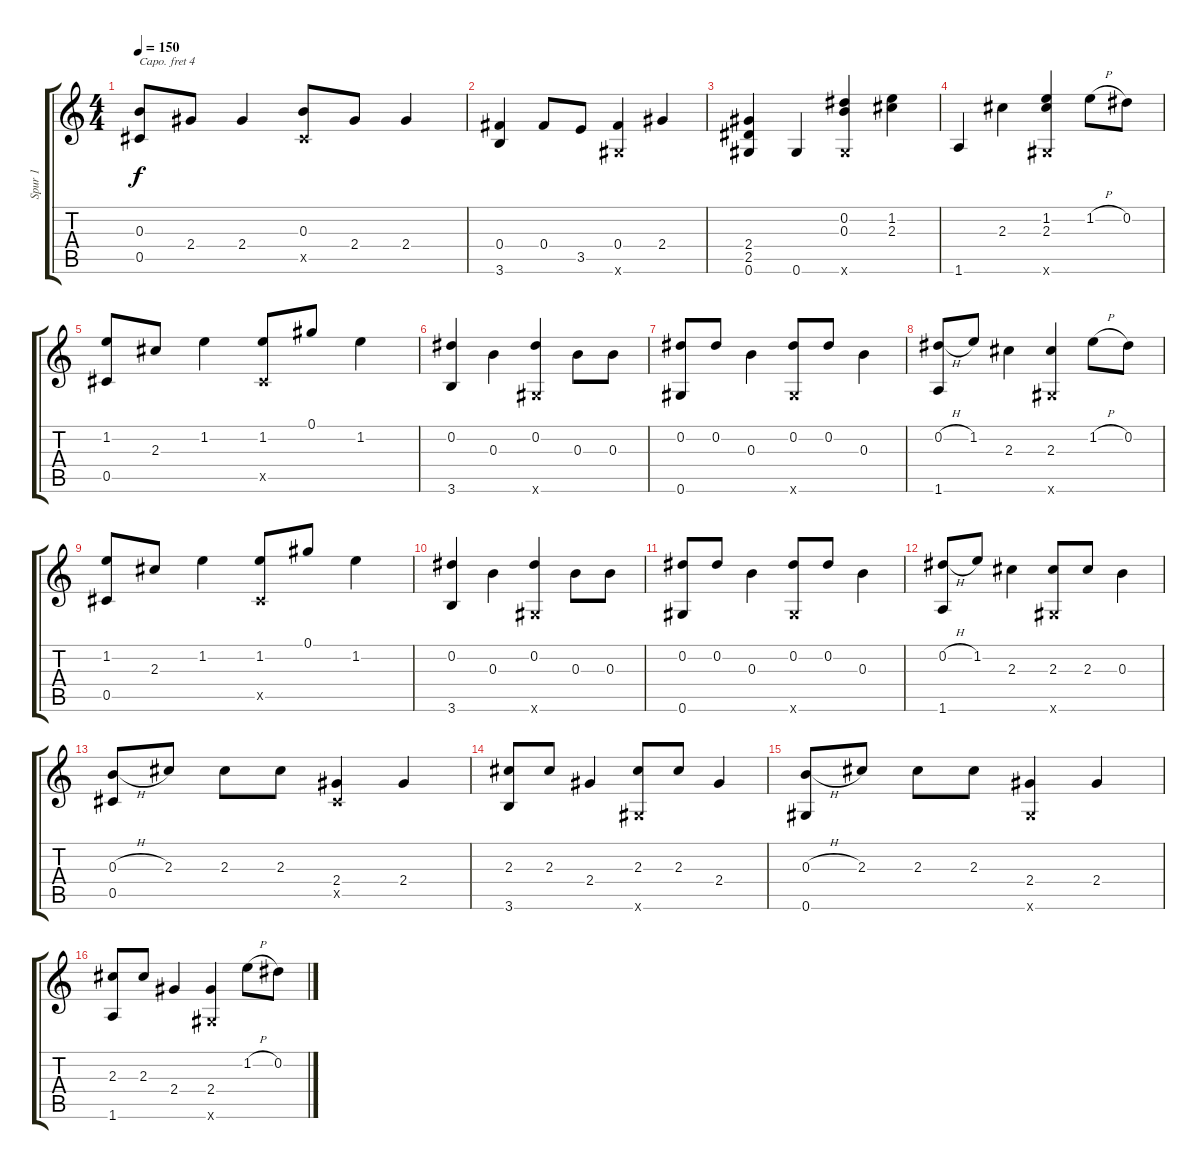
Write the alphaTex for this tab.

\track ("Spur 1" "Spur 1") {instrument acousticguitarsteel}
\staff {score tabs}
\capo 4
\tuning (E4 B3 G3 D3 A2 E2) {hide}
\ts (4 4)
\tempo 150
\clef g2
\ks c
(0.3 0.5).8{dy f} 2.4.8 2.4.4 (0.3 0.5{x}).8 2.4.8 2.4.4 |
(0.4 3.6).4 0.4.8 3.5.8 (0.4 0.6{x}).4 2.4.4 |
(2.4 2.5 0.6).4 0.6.4 (0.2 0.3 0.6{x}).4 (1.2 2.3).4 |
1.6.4 2.3.4 (1.2 2.3 0.6{x}).4 1.2{h}.8 0.2.8 |
(1.2 0.5).8 2.3.8 1.2.4 (1.2 0.5{x}).8 0.1.8 1.2.4 |
(0.2 3.6).4 0.3.4 (0.2 0.6{x}).4 0.3.8 0.3.8 |
(0.2 0.6).8 0.2.8 0.3.4 (0.2 0.6{x}).8 0.2.8 0.3.4 |
(0.2{h} 1.6).8 1.2.8 2.3.4 (2.3 0.6{x}).4 1.2{h}.8 0.2.8 |
(1.2 0.5).8 2.3.8 1.2.4 (1.2 0.5{x}).8 0.1.8 1.2.4 |
(0.2 3.6).4 0.3.4 (0.2 0.6{x}).4 0.3.8 0.3.8 |
(0.2 0.6).8 0.2.8 0.3.4 (0.2 0.6{x}).8 0.2.8 0.3.4 |
(0.2{h} 1.6).8 1.2.8 2.3.4 (2.3 0.6{x}).8 2.3.8 0.3.4 |
(0.3{h} 0.5).8 2.3.8 2.3.8 2.3.8 (2.4 0.5{x}).4 2.4.4 |
(2.3 3.6).8 2.3.8 2.4.4 (2.3 0.6{x}).8 2.3.8 2.4.4 |
(0.3{h} 0.6).8 2.3.8 2.3.8 2.3.8 (2.4 0.6{x}).4 2.4.4 |
(2.3 1.6).8 2.3.8 2.4.4 (2.4 0.6{x}).4 1.2{h}.8 0.2.8
